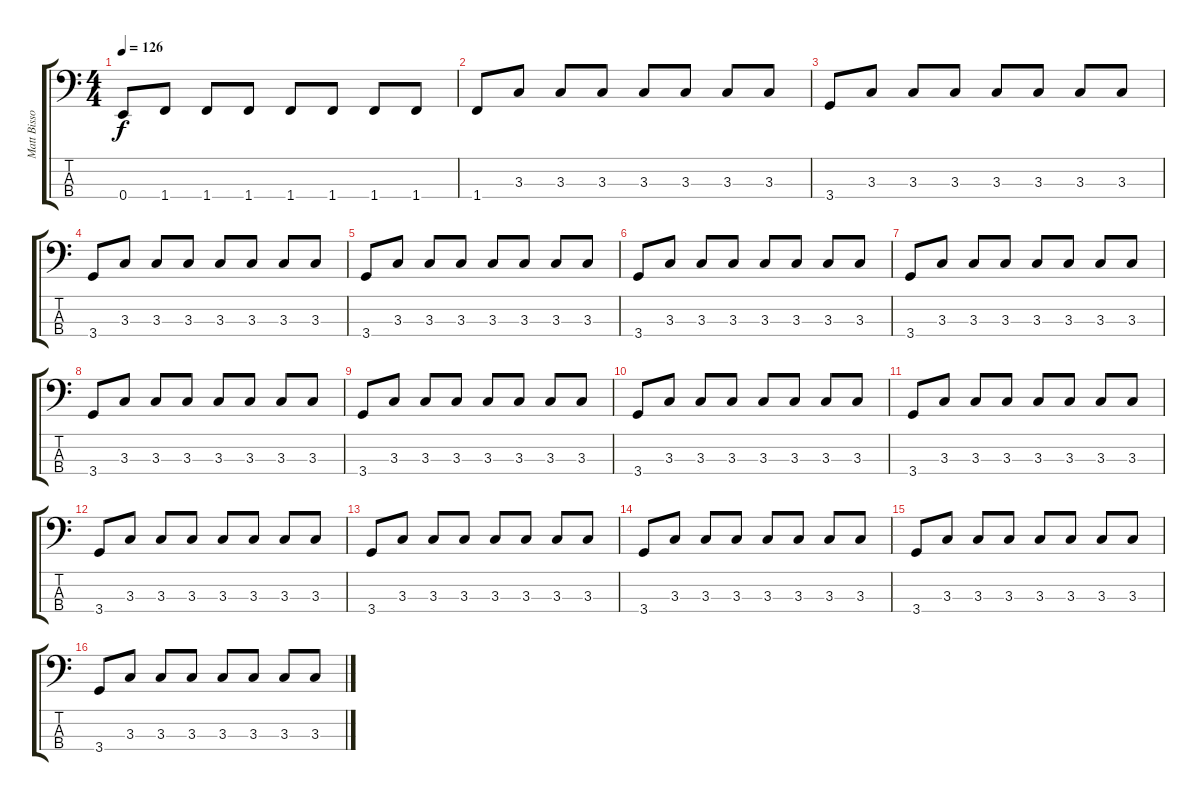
\track ("Matt Bissonette - bass" "Matt Bisso") {instrument electricbassfinger}
\staff {score tabs}
\tuning (G2 D2 A1 E1) {hide}
\ts (4 4)
\tempo 126
\clef f4
\ks c
0.4.8{dy f} 1.4.8 1.4.8 1.4.8 1.4.8 1.4.8 1.4.8 1.4.8 |
1.4.8 3.3.8 3.3.8 3.3.8 3.3.8 3.3.8 3.3.8 3.3.8 |
3.4.8 3.3.8 3.3.8 3.3.8 3.3.8 3.3.8 3.3.8 3.3.8 |
3.4.8 3.3.8 3.3.8 3.3.8 3.3.8 3.3.8 3.3.8 3.3.8 |
3.4.8 3.3.8 3.3.8 3.3.8 3.3.8 3.3.8 3.3.8 3.3.8 |
3.4.8 3.3.8 3.3.8 3.3.8 3.3.8 3.3.8 3.3.8 3.3.8 |
3.4.8 3.3.8 3.3.8 3.3.8 3.3.8 3.3.8 3.3.8 3.3.8 |
3.4.8 3.3.8 3.3.8 3.3.8 3.3.8 3.3.8 3.3.8 3.3.8 |
3.4.8 3.3.8 3.3.8 3.3.8 3.3.8 3.3.8 3.3.8 3.3.8 |
3.4.8 3.3.8 3.3.8 3.3.8 3.3.8 3.3.8 3.3.8 3.3.8 |
3.4.8 3.3.8 3.3.8 3.3.8 3.3.8 3.3.8 3.3.8 3.3.8 |
3.4.8 3.3.8 3.3.8 3.3.8 3.3.8 3.3.8 3.3.8 3.3.8 |
3.4.8 3.3.8 3.3.8 3.3.8 3.3.8 3.3.8 3.3.8 3.3.8 |
3.4.8 3.3.8 3.3.8 3.3.8 3.3.8 3.3.8 3.3.8 3.3.8 |
3.4.8 3.3.8 3.3.8 3.3.8 3.3.8 3.3.8 3.3.8 3.3.8 |
3.4.8 3.3.8 3.3.8 3.3.8 3.3.8 3.3.8 3.3.8 3.3.8
